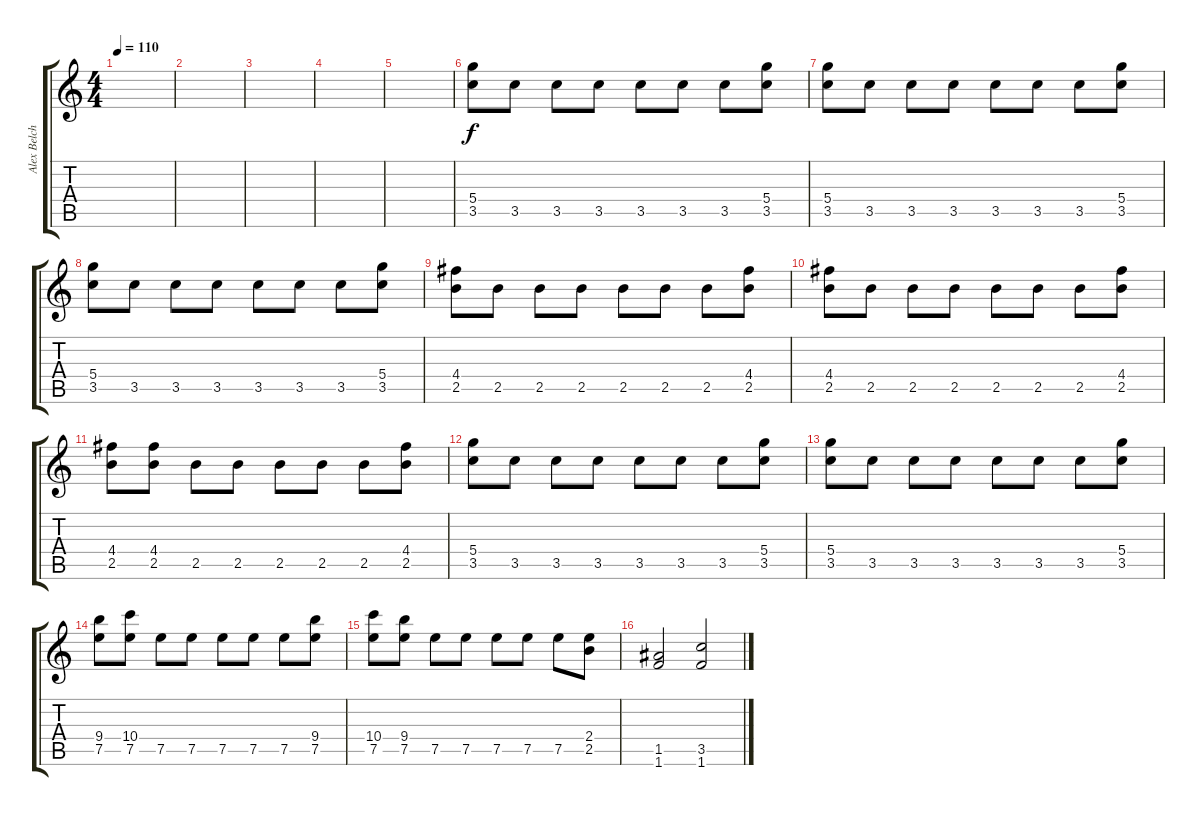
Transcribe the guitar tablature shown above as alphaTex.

\track ("Alex Belchior" "Alex Belch") {instrument overdrivenguitar}
\staff {score tabs}
\tuning (E4 B3 G4 D4 A3 E3) {hide}
\ts (4 4)
\tempo 110
\clef g2
\ks c
|
|
|
|
|
(5.4 3.5).8 3.5.8 3.5.8 3.5.8 3.5.8 3.5.8 3.5.8 (5.4 3.5).8 |
(5.4 3.5).8 3.5.8 3.5.8 3.5.8 3.5.8 3.5.8 3.5.8 (5.4 3.5).8 |
(5.4 3.5).8 3.5.8 3.5.8 3.5.8 3.5.8 3.5.8 3.5.8 (5.4 3.5).8 |
(4.4 2.5).8 2.5.8 2.5.8 2.5.8 2.5.8 2.5.8 2.5.8 (4.4 2.5).8 |
(4.4 2.5).8 2.5.8 2.5.8 2.5.8 2.5.8 2.5.8 2.5.8 (4.4 2.5).8 |
(4.4 2.5).8 (4.4 2.5).8 2.5.8 2.5.8 2.5.8 2.5.8 2.5.8 (4.4 2.5).8 |
(5.4 3.5).8 3.5.8 3.5.8 3.5.8 3.5.8 3.5.8 3.5.8 (5.4 3.5).8 |
(5.4 3.5).8 3.5.8 3.5.8 3.5.8 3.5.8 3.5.8 3.5.8 (5.4 3.5).8 |
(9.4 7.5).8 (10.4 7.5).8 7.5.8 7.5.8 7.5.8 7.5.8 7.5.8 (9.4 7.5).8 |
(10.4 7.5).8 (9.4 7.5).8 7.5.8 7.5.8 7.5.8 7.5.8 7.5.8 (2.4 2.5).8 |
(1.5 1.6).2 (3.5 1.6).2
